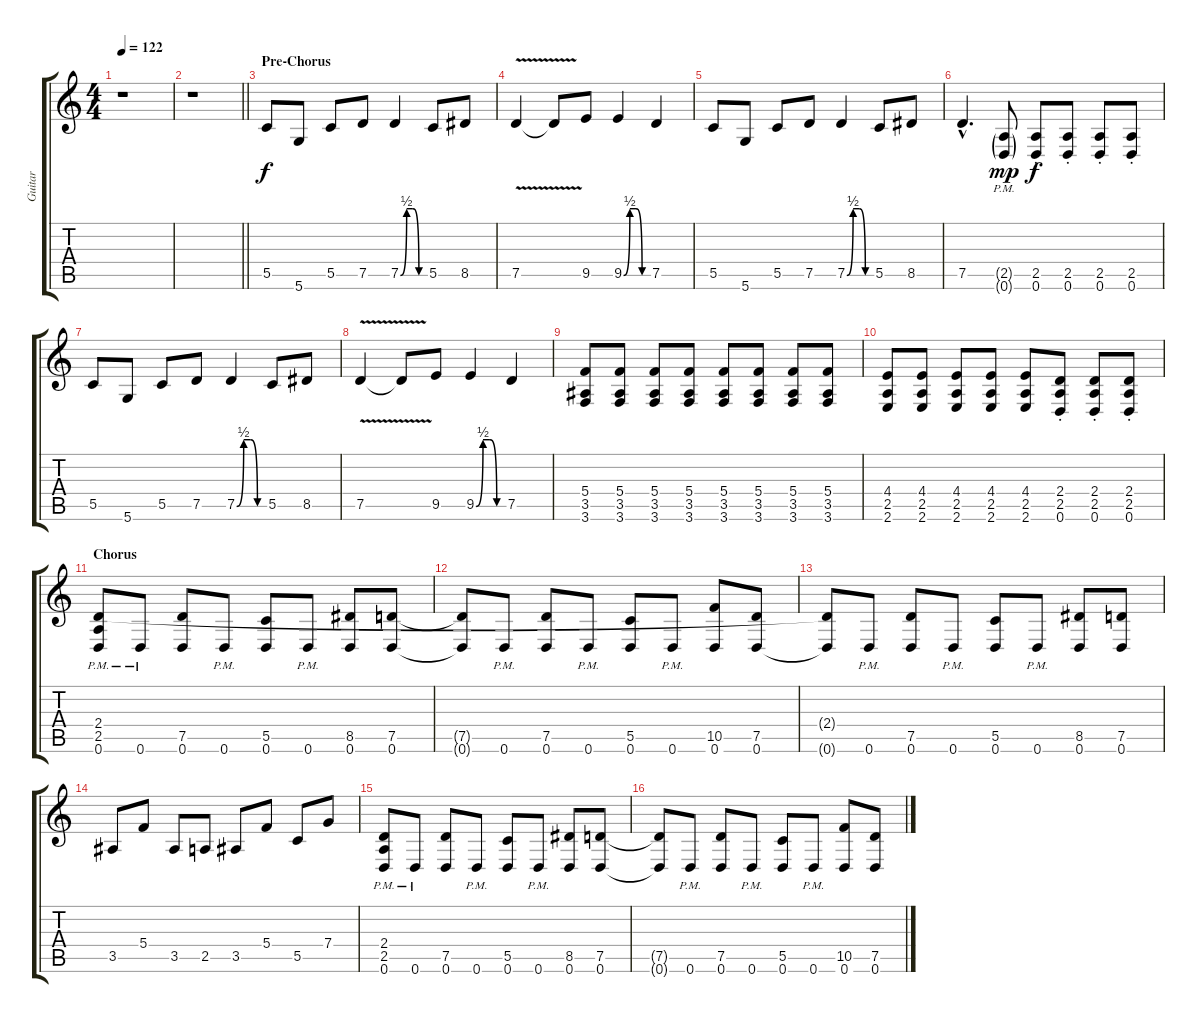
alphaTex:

\track ("Guitar" "Guitar") {instrument distortionguitar}
\staff {score tabs}
\tuning (D4 A3 F3 C3 G2 D2) {hide}
\ts (4 4)
\tempo 122
\clef g2
\ks c
r.1{dy f} |
\barLineRight lightlight
r.1 |
\section ("" "Pre-Chorus")
5.5.8 5.6.8 5.5.8 7.5.8 7.5{be (custom 0 0 15 2 30 2 45 0 60 0)}.4 5.5.8 8.5.8 |
7.5{v}.4 7.5{t}.8 9.5.8 9.5{be (custom 0 0 15 2 30 2 45 0 60 0)}.4 7.5.4 |
5.5.8 5.6.8 5.5.8 7.5.8 7.5{be (custom 0 0 15 2 30 2 45 0 60 0)}.4 5.5.8 8.5.8 |
7.5{hac}.4{d} (2.5{g pm} 0.6{g pm}).8{dy mp} (2.5{st} 0.6{st}).8{dy f} (2.5{st} 0.6{st}).8 (2.5{st} 0.6{st}).8 (2.5{st} 0.6{st}).8 |
5.5.8 5.6.8 5.5.8 7.5.8 7.5{be (custom 0 0 15 2 30 2 45 0 60 0)}.4 5.5.8 8.5.8 |
7.5{v}.4 7.5{t}.8 9.5.8 9.5{be (custom 0 0 15 2 30 2 45 0 60 0)}.4 7.5.4 |
(5.4 3.5 3.6).8 (5.4 3.5 3.6).8 (5.4 3.5 3.6).8 (5.4 3.5 3.6).8 (5.4 3.5 3.6).8 (5.4 3.5 3.6).8 (5.4 3.5 3.6).8 (5.4 3.5 3.6).8 |
(4.4 2.5 2.6).8 (4.4 2.5 2.6).8 (4.4 2.5 2.6).8 (4.4 2.5 2.6).8 (4.4 2.5 2.6).8 (2.4{st} 2.5{st} 0.6{st}).8 (2.4{st} 2.5{st} 0.6{st}).8 (2.4{st} 2.5{st} 0.6{st}).8 |
\section ("" "Chorus")
(2.4{pm} 2.5{pm} 0.6{pm}).8 0.6{pm}.8 (7.5 0.6).8 0.6{pm}.8 (5.5 0.6).8 0.6{pm}.8 (8.5 0.6).8 (7.5 0.6).8 |
(7.5{t} 0.6{t}).8 0.6{pm}.8 (7.5 0.6).8 0.6{pm}.8 (5.5 0.6).8 0.6{pm}.8 (10.5 0.6).8 (7.5 0.6).8 |
(2.4{t} 0.6{t}).8 0.6{pm}.8 (7.5 0.6).8 0.6{pm}.8 (5.5 0.6).8 0.6{pm}.8 (8.5 0.6).8 (7.5 0.6).8 |
3.5.8 5.4.8 3.5.8 2.5.8 3.5.8 5.4.8 5.5.8 7.4.8 |
(2.4{pm} 2.5{pm} 0.6{pm}).8 0.6{pm}.8 (7.5 0.6).8 0.6{pm}.8 (5.5 0.6).8 0.6{pm}.8 (8.5 0.6).8 (7.5 0.6).8 |
(7.5{t} 0.6{t}).8 0.6{pm}.8 (7.5 0.6).8 0.6{pm}.8 (5.5 0.6).8 0.6{pm}.8 (10.5 0.6).8 (7.5 0.6).8
